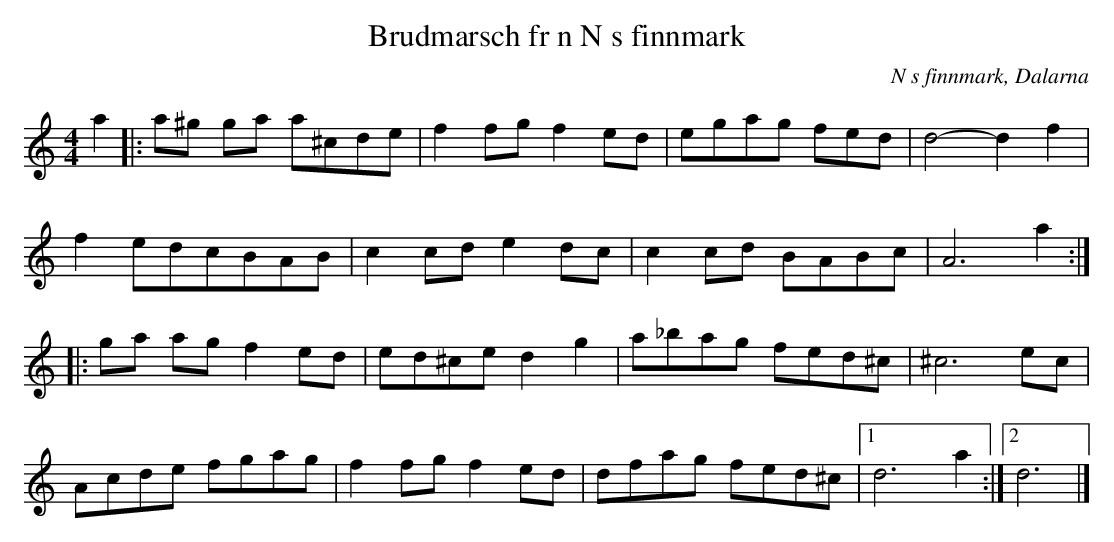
X:1
T:Brudmarsch fr n N s finnmark
O:N s finnmark, Dalarna
M:4/4
L:1/8
K:DDor
a2 |: a^g ga a^cde | f2fg f2ed | egag fed | d4- d2f2 |
f2edcBAB | c2cd e2dc | c2cd BABc | A6 a2 :|
|: ga ag f2 ed | ed^ce d2 g2 | a_bag fed^c| ^c6 ec |
Acde fgag | f2 fg f2 ed | dfag fed^c |1 d6 a2 :|2 d6 |]
